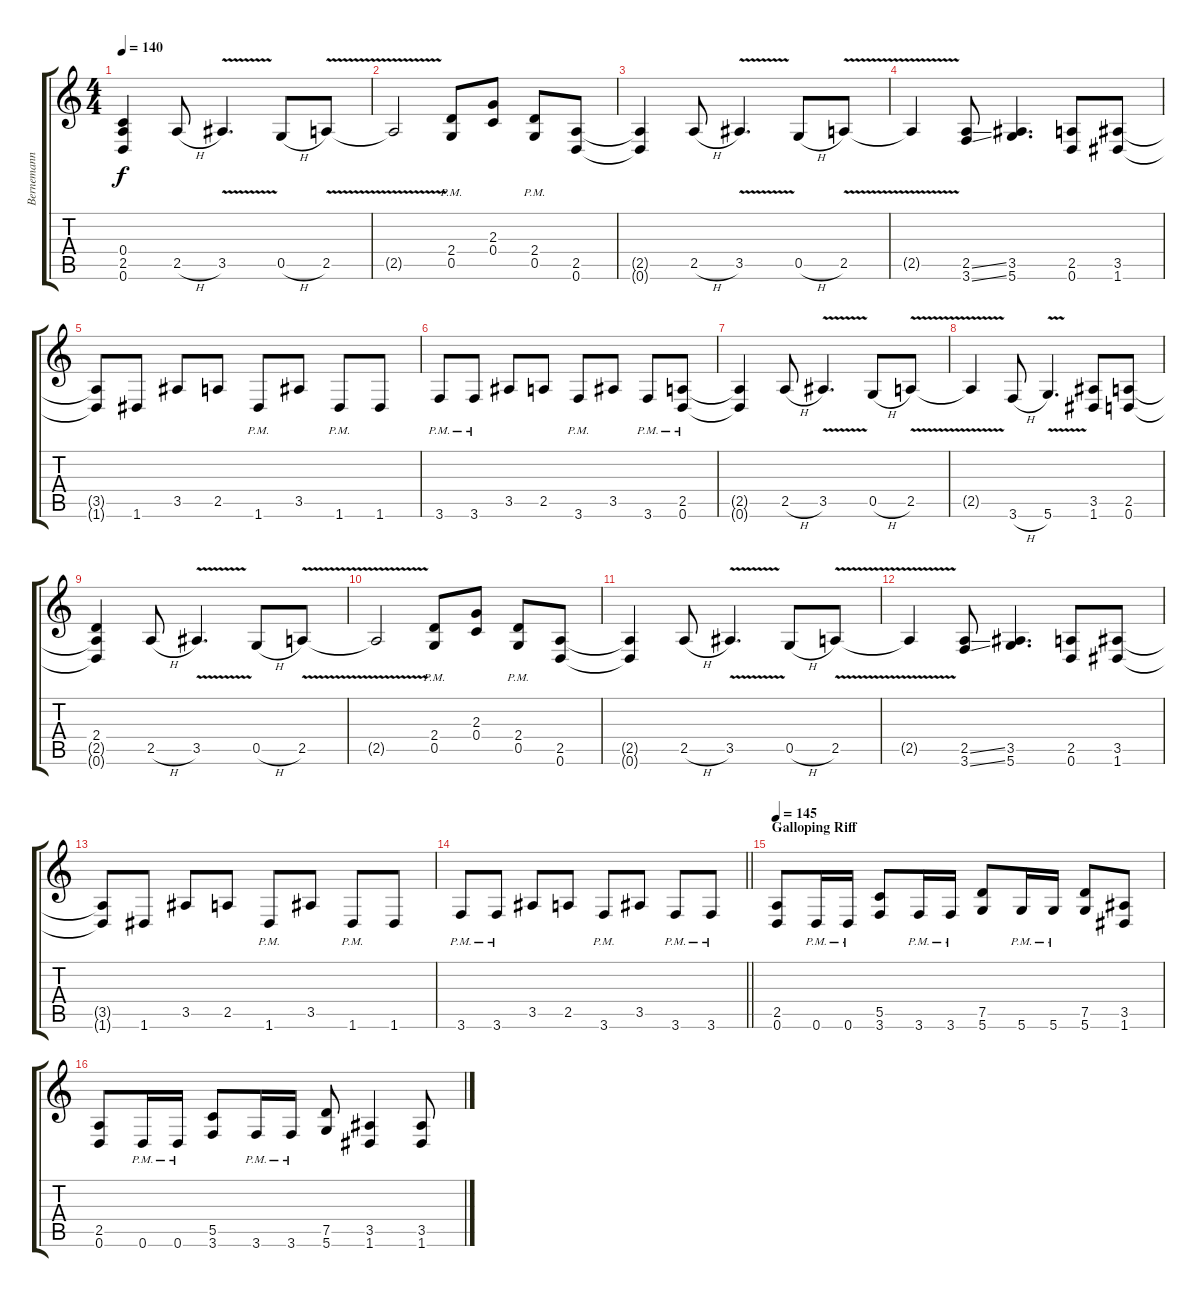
\track ("Bernemann L" "Bernemann ") {instrument distortionguitar}
\staff {score tabs}
\tuning (D4 A3 F3 C3 G2 D2) {hide}
\ts (4 4)
\tempo 140
\clef g2
\ks c
(0.4{t} 2.5{t} 0.6{t}).4{dy f} 2.5{h}.8 3.5{v}.4{d} 0.5{h}.8 2.5{v}.8 |
2.5{t}.2 (2.4{pm} 0.5{pm}).8 (2.3 0.4).8 (2.4{pm} 0.5{pm}).8 (2.5 0.6).8 |
(2.5{t} 0.6{t}).4 2.5{h}.8 3.5{v}.4{d} 0.5{h}.8 2.5{v}.8 |
2.5{t}.4 (2.5{ss} 3.6{ss}).8 (3.5 5.6).4{d} (2.5 0.6).8 (3.5 1.6).8 |
(3.5{t} 1.6{t}).8 1.6.8 3.5.8 2.5.8 1.6{pm}.8 3.5.8 1.6{pm}.8 1.6.8 |
3.6{pm}.8 3.6{pm}.8 3.5.8 2.5.8 3.6{pm}.8 3.5.8 3.6{pm}.8 (2.5 0.6{pm}).8 |
(2.5{t} 0.6{t}).4 2.5{h}.8 3.5{v}.4{d} 0.5{h}.8 2.5{v}.8 |
2.5{t}.4 3.6{h}.8 5.6{v}.4{d} (3.5 1.6).8 (2.5 0.6).8 |
(2.4 2.5{t} 0.6{t}).4 2.5{h}.8 3.5{v}.4{d} 0.5{h}.8 2.5{v}.8 |
2.5{t}.2 (2.4{pm} 0.5{pm}).8 (2.3 0.4).8 (2.4{pm} 0.5{pm}).8 (2.5 0.6).8 |
(2.5{t} 0.6{t}).4 2.5{h}.8 3.5{v}.4{d} 0.5{h}.8 2.5{v}.8 |
2.5{t}.4 (2.5{ss} 3.6{ss}).8 (3.5 5.6).4{d} (2.5 0.6).8 (3.5 1.6).8 |
(3.5{t} 1.6{t}).8 1.6.8 3.5.8 2.5.8 1.6{pm}.8 3.5.8 1.6{pm}.8 1.6.8 |
\barLineRight lightlight
3.6{pm}.8 3.6{pm}.8 3.5.8 2.5.8 3.6{pm}.8 3.5.8 3.6{pm}.8 3.6{pm}.8 |
\section ("" "Galloping Riff")
\tempo 140
\tempo 145
(2.5 0.6).8 0.6{pm}.16 0.6{pm}.16 (5.5 3.6).8 3.6{pm}.16 3.6{pm}.16 (7.5 5.6).8 5.6{pm}.16 5.6{pm}.16 (7.5 5.6).8 (3.5 1.6).8 |
(2.5 0.6).8 0.6{pm}.16 0.6{pm}.16 (5.5 3.6).8 3.6{pm}.16 3.6{pm}.16 (7.5 5.6).8 (3.5 1.6).4 (3.5 1.6).8
